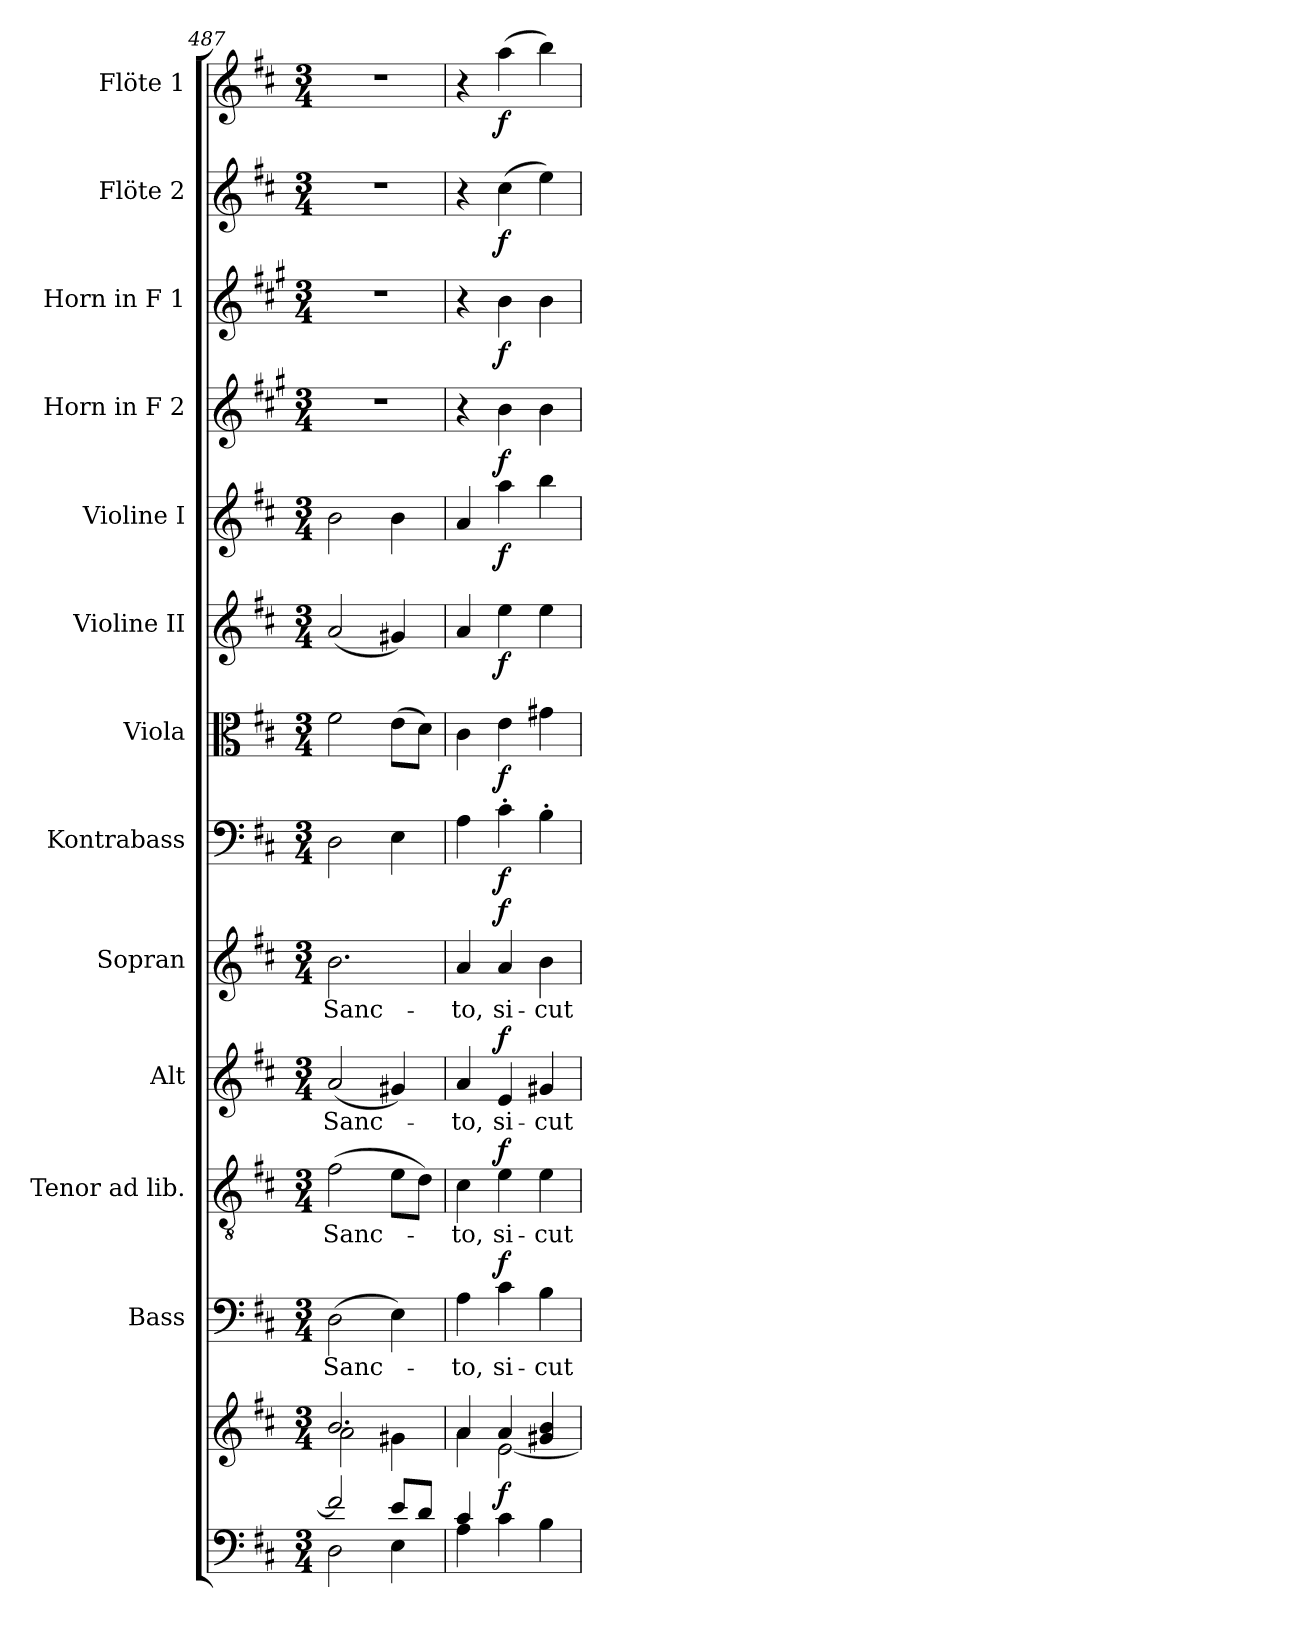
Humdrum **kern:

**kern	**kern	**dynam	**kern	**text	**dynam	**kern	**text	**dynam	**kern	**text	**dynam	**kern	**text	**dynam	**kern	**dynam	**kern	**dynam	**kern	**dynam	**kern	**dynam	**kern	**dynam	**kern	**dynam	**kern	**dynam	**kern	**dynam
*part13	*part13	*part13	*part12	*part12	*part12	*part11	*part11	*part11	*part10	*part10	*part10	*part9	*part9	*part9	*part8	*part8	*part7	*part7	*part6	*part6	*part5	*part5	*part4	*part4	*part3	*part3	*part2	*part2	*part1	*part1
*staff14	*staff13	*staff13/14	*staff12	*staff12	*staff12	*staff11	*staff11	*staff11	*staff10	*staff10	*staff10	*staff9	*staff9	*staff9	*staff8	*staff8	*staff7	*staff7	*staff6	*staff6	*staff5	*staff5	*staff4	*staff4	*staff3	*staff3	*staff2	*staff2	*staff1	*staff1
*	*	*	*I"Bass	*	*	*I"Tenor ad lib.	*	*	*I"Alt	*	*	*I"Sopran	*	*	*I"Kontrabass	*	*I"Viola	*	*I"Violine II	*	*I"Violine I	*	*I"Horn in F 2	*	*I"Horn in F 1	*	*I"Flöte 2	*	*I"Flöte 1	*
*	*	*	*I'B.	*	*	*I'T.	*	*	*I'A.	*	*	*I'S.	*	*	*I'Kb.	*	*I'Vla.	*	*I'Vl. II	*	*I'Vl. I	*	*	*	*	*	*I'Fl. 2	*	*I'Fl. 1	*
*clefF4	*clefG2	*	*clefF4	*	*	*clefGv2	*	*	*clefG2	*	*	*clefG2	*	*	*clefF4	*	*clefC3	*	*clefG2	*	*clefG2	*	*clefG2	*	*clefG2	*	*clefG2	*	*clefG2	*
*	*	*	*	*	*	*	*	*	*	*	*	*	*	*	*ITrd7c12	*	*	*	*	*	*	*	*ITrd4c7	*	*ITrd4c7	*	*	*	*	*
*k[f#c#]	*k[f#c#]	*	*k[f#c#]	*	*	*k[f#c#]	*	*	*k[f#c#]	*	*	*k[f#c#]	*	*	*k[f#c#]	*	*k[f#c#]	*	*k[f#c#]	*	*k[f#c#]	*	*k[f#c#]	*	*k[f#c#]	*	*k[f#c#]	*	*k[f#c#]	*
*D:	*D:	*	*D:	*	*	*D:	*	*	*D:	*	*	*D:	*	*	*D:	*	*D:	*	*D:	*	*D:	*	*D:	*	*D:	*	*D:	*	*D:	*
*M3/4	*M3/4	*	*M3/4	*	*	*M3/4	*	*	*M3/4	*	*	*M3/4	*	*	*M3/4	*	*M3/4	*	*M3/4	*	*M3/4	*	*M3/4	*	*M3/4	*	*M3/4	*	*M3/4	*
=487	=487	=487	=487	=487	=487	=487	=487	=487	=487	=487	=487	=487	=487	=487	=487	=487	=487	=487	=487	=487	=487	=487	=487	=487	=487	=487	=487	=487	=487	=487
*^	*^	*	*	*	*	*	*	*	*	*	*	*	*	*	*	*	*	*	*	*	*	*	*	*	*	*	*	*	*	*
!	!	!	!	!	!	!LO:LY:b	!	!	!LO:LY:b	!	!	!LO:LY:b	!	!	!LO:LY:b	!	!	!	!	!	!	!	!	!	!	!	!	!	!	!	!	!
2f#/]	2D\	2.b/	2a\	.	(>2D\	Sanc-	.	(>2f#\	Sanc-	.	(<2a/	Sanc-	.	2.b\	Sanc-	.	2DD\	.	2f#\	.	(<2a/	.	2b\	.	2.r	.	2.r	.	2.r	.	2.r	.
8e/L	4E\	.	4g#X\	.	4E\)	.	.	8e\L	.	.	4g#X/)	.	.	.	.	.	4EE\	.	(>8e\L	.	4g#X/)	.	4b\	.	.	.	.	.	.	.	.	.
8d/J	.	.	.	.	.	.	.	8d\J)	.	.	.	.	.	.	.	.	.	.	8d\J)	.	.	.	.	.	.	.	.	.	.	.	.	.
=488	=488	=488	=488	=488	=488	=488	=488	=488	=488	=488	=488	=488	=488	=488	=488	=488	=488	=488	=488	=488	=488	=488	=488	=488	=488	=488	=488	=488	=488	=488	=488	=488
!	!	!	!	!	!	!LO:LY:b	!	!	!LO:LY:b	!	!	!LO:LY:b	!	!	!LO:LY:b	!	!	!	!	!	!	!	!	!	!	!	!	!	!	!	!	!
4c#/	4A\	4a/	4a\	.	4A\	-to,	.	4c#\	-to,	.	4a/	-to,	.	4a/	-to,	.	4AA\	.	4c#\	.	4a/	.	4a/	.	4r	.	4r	.	4r	.	4r	.
!	!	!	!	!LO:DY:b	!	!LO:LY:b	!LO:DY:a	!	!LO:LY:b	!LO:DY:a	!	!LO:LY:b	!LO:DY:a	!	!LO:LY:b	!LO:DY:a	!	!LO:DY:b	!	!LO:DY:b	!	!LO:DY:b	!	!LO:DY:b	!	!LO:DY:b	!	!LO:DY:b	!	!LO:DY:b	!	!LO:DY:b
2ryy	4c#\	4a/	[<2e\	f	4c#\	si-	f	4e\	si-	f	4e/	si-	f	4a/	si-	f	4C#'>\	f	4e\	f	4ee\	f	4aa\	f	4e\	f	4e\	f	(>4cc#\	f	(>4aa\	f
!	!	!	!	!	!	!LO:LY:b	!	!	!LO:LY:b	!	!	!LO:LY:b	!	!	!LO:LY:b	!	!	!	!	!	!	!	!	!	!	!	!	!	!	!	!	!
.	4B\	4g#X/ 4b/	.	.	4B\	-cut	.	4e\	-cut	.	4g#X/	-cut	.	4b\	-cut	.	4BB'>\	.	4g#X\	.	4ee\	.	4bb\	.	4e\	.	4e\	.	4ee\)	.	4bb\)	.
*v	*v	*	*	*	*	*	*	*	*	*	*	*	*	*	*	*	*	*	*	*	*	*	*	*	*	*	*	*	*	*	*	*
*	*v	*v	*	*	*	*	*	*	*	*	*	*	*	*	*	*	*	*	*	*	*	*	*	*	*	*	*	*	*	*	*
=	=	=	=	=	=	=	=	=	=	=	=	=	=	=	=	=	=	=	=	=	=	=	=	=	=	=	=	=	=	=
*-	*-	*-	*-	*-	*-	*-	*-	*-	*-	*-	*-	*-	*-	*-	*-	*-	*-	*-	*-	*-	*-	*-	*-	*-	*-	*-	*-	*-	*-	*-
